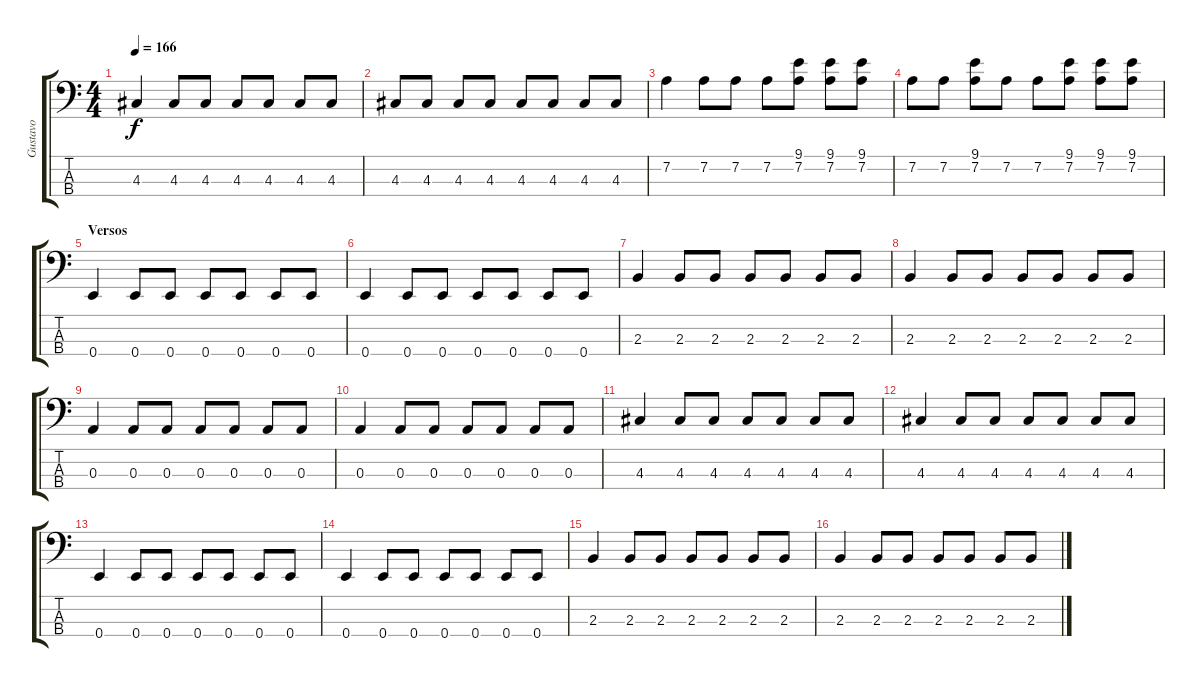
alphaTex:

\track ("Gustavo" "Gustavo") {instrument electricbassfinger}
\staff {score tabs}
\tuning (G2 D2 A1 E1) {hide}
\ts (4 4)
\tempo 166
\clef f4
\ks c
4.3.4{dy f} 4.3.8 4.3.8 4.3.8 4.3.8 4.3.8 4.3.8 |
4.3.8 4.3.8 4.3.8 4.3.8 4.3.8 4.3.8 4.3.8 4.3.8 |
7.2.4 7.2.8 7.2.8 7.2.8 (9.1 7.2).8 (9.1 7.2).8 (9.1 7.2).8 |
7.2.8 7.2.8 (9.1 7.2).8 7.2.8 7.2.8 (9.1 7.2).8 (9.1 7.2).8 (9.1 7.2).8 |
\section ("" "Versos")
0.4.4 0.4.8 0.4.8 0.4.8 0.4.8 0.4.8 0.4.8 |
0.4.4 0.4.8 0.4.8 0.4.8 0.4.8 0.4.8 0.4.8 |
2.3.4 2.3.8 2.3.8 2.3.8 2.3.8 2.3.8 2.3.8 |
2.3.4 2.3.8 2.3.8 2.3.8 2.3.8 2.3.8 2.3.8 |
0.3.4 0.3.8 0.3.8 0.3.8 0.3.8 0.3.8 0.3.8 |
0.3.4 0.3.8 0.3.8 0.3.8 0.3.8 0.3.8 0.3.8 |
4.3.4 4.3.8 4.3.8 4.3.8 4.3.8 4.3.8 4.3.8 |
4.3.4 4.3.8 4.3.8 4.3.8 4.3.8 4.3.8 4.3.8 |
0.4.4 0.4.8 0.4.8 0.4.8 0.4.8 0.4.8 0.4.8 |
0.4.4 0.4.8 0.4.8 0.4.8 0.4.8 0.4.8 0.4.8 |
2.3.4 2.3.8 2.3.8 2.3.8 2.3.8 2.3.8 2.3.8 |
2.3.4 2.3.8 2.3.8 2.3.8 2.3.8 2.3.8 2.3.8
